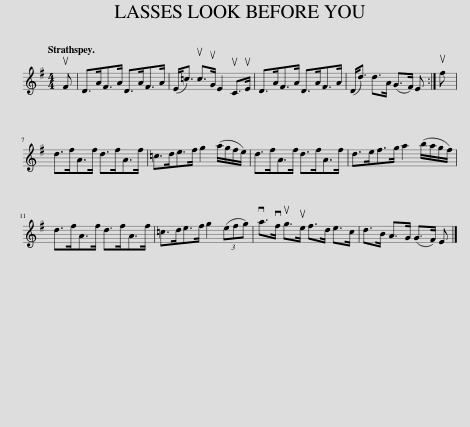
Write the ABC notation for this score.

X:1
L:1/8
Q:1/4=120
M:4/4
I:linebreak $
K:G
V:1 treble
V:1
 uF | D>AF>A D>AF>A | (E<=c) uc>uG E2 uC>uE | D>AF>A D>AF>A | (D<d) d>A (G>F) E :| %5
 uf |$ d>fA>f d>fA>f | =c>de>f g2 (a/g/f/e/) | d>fA>f d>fA>f | d>ef>g a2 (b/a/g/f/) |$ %10
 d>fA>f d>fA>f | =c>de>f g2 (3(efg) | va>vf ug>ue f>d e>c | d>B A>G (G>F) E |] %14
